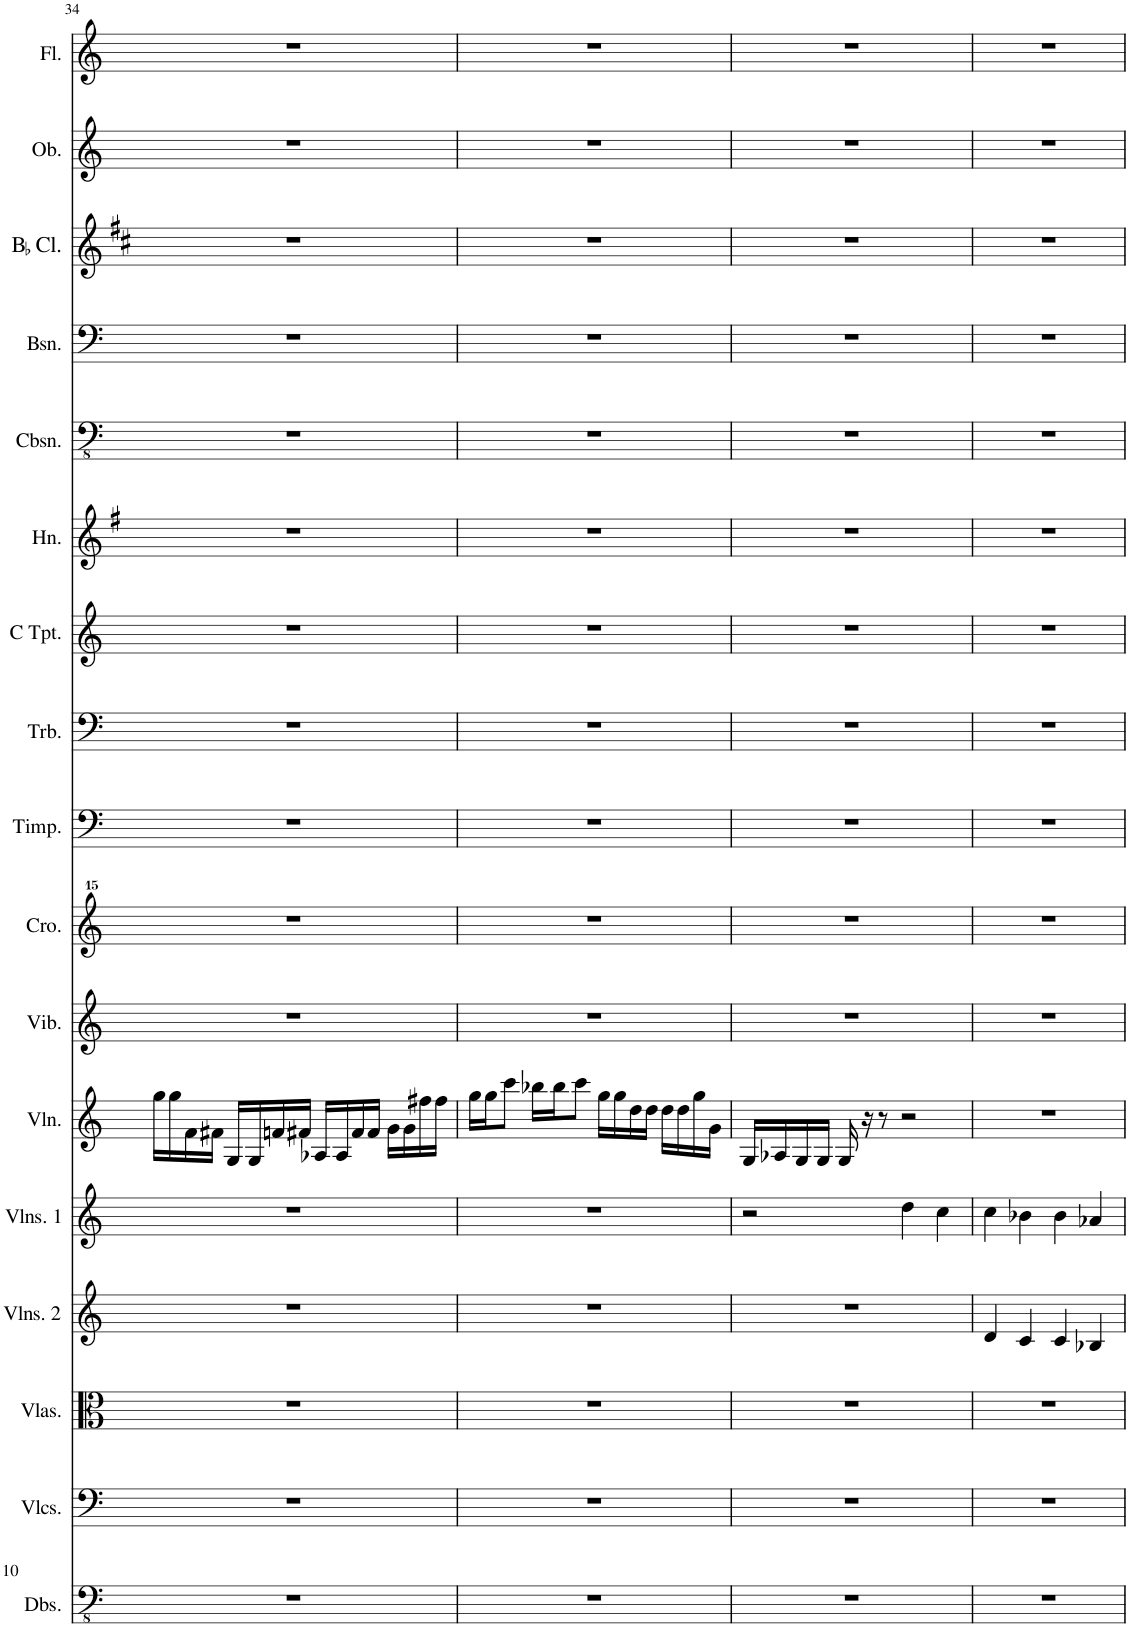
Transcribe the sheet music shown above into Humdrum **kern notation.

**kern	**kern	**kern	**kern	**kern	**kern	**kern	**kern	**kern	**kern	**kern	**kern	**kern	**kern	**kern	**kern	**kern
*part17	*part16	*part15	*part14	*part13	*part12	*part11	*part10	*part9	*part8	*part7	*part6	*part5	*part4	*part3	*part2	*part1
*staff17	*staff16	*staff15	*staff14	*staff13	*staff12	*staff11	*staff10	*staff9	*staff8	*staff7	*staff6	*staff5	*staff4	*staff3	*staff2	*staff1
*I"Double Basses	*I"Violoncellos	*I"Violas	*I"Violins 2	*I"Violins 1	*I"Violin	*I"Vibraphone	*I"Crotales	*I"Timpani	*I"Trombone	*I"C Trumpet	*I"Horn	*I"Contrabassoon	*I"Bassoon	*I"BaccidentalFlat Clarinet	*I"Oboe	*I"Flute
*I'Dbs.	*I'Vlcs.	*I'Vlas.	*I'Vlns. 2	*I'Vlns. 1	*I'Vln.	*I'Vib.	*I'Cro.	*I'Timp.	*I'Trb.	*I'C Tpt.	*I'Hn.	*I'Cbsn.	*I'Bsn.	*I'BaccidentalFlat Cl.	*I'Ob.	*I'Fl.
!!LO:PB:g=z
*clefFv4	*clefF4	*clefC3	*clefG2	*clefG2	*clefG2	*clefG2	*clefG^^2	*clefF4	*clefF4	*clefG2	*clefG2	*clefFv4	*clefF4	*clefG2	*clefG2	*clefG2
*	*	*	*	*	*	*	*	*	*	*	*Trd4c7	*Trd7c12	*	*Trd1c2	*	*
*k[]	*k[]	*k[]	*k[]	*k[]	*k[]	*k[]	*k[]	*k[]	*k[]	*k[]	*k[f#]	*k[]	*k[]	*k[f#c#]	*k[]	*k[]
*M4/4	*M4/4	*M4/4	*M4/4	*M4/4	*M4/4	*M4/4	*M4/4	*	*M4/4	*M4/4	*M4/4	*M4/4	*M4/4	*M4/4	*M4/4	*M4/4
=34	=34	=34	=34	=34	=34	=34	=34	=34	=34	=34	=34	=34	=34	=34	=34	=34
1r	1r	1r	1r	1r	16gg\LL	1r	1r	1r	1r	1r	1r	1r	1r	1r	1r	1r
.	.	.	.	.	16gg\	.	.	.	.	.	.	.	.	.	.	.
.	.	.	.	.	16f\	.	.	.	.	.	.	.	.	.	.	.
.	.	.	.	.	16f#X\JJ	.	.	.	.	.	.	.	.	.	.	.
.	.	.	.	.	16G/LL	.	.	.	.	.	.	.	.	.	.	.
.	.	.	.	.	16G/	.	.	.	.	.	.	.	.	.	.	.
.	.	.	.	.	16fn/	.	.	.	.	.	.	.	.	.	.	.
.	.	.	.	.	16f#X/JJ	.	.	.	.	.	.	.	.	.	.	.
.	.	.	.	.	16A-X/LL	.	.	.	.	.	.	.	.	.	.	.
.	.	.	.	.	16A-/	.	.	.	.	.	.	.	.	.	.	.
.	.	.	.	.	16f#/	.	.	.	.	.	.	.	.	.	.	.
.	.	.	.	.	16f#/JJ	.	.	.	.	.	.	.	.	.	.	.
.	.	.	.	.	16g\LL	.	.	.	.	.	.	.	.	.	.	.
.	.	.	.	.	16g\	.	.	.	.	.	.	.	.	.	.	.
.	.	.	.	.	16ff#X\	.	.	.	.	.	.	.	.	.	.	.
.	.	.	.	.	16ff#\JJ	.	.	.	.	.	.	.	.	.	.	.
=35	=35	=35	=35	=35	=35	=35	=35	=35	=35	=35	=35	=35	=35	=35	=35	=35
1r	1r	1r	1r	1r	16gg\LL	1r	1r	1r	1r	1r	1r	1r	1r	1r	1r	1r
.	.	.	.	.	16gg\J	.	.	.	.	.	.	.	.	.	.	.
.	.	.	.	.	8ccc\J	.	.	.	.	.	.	.	.	.	.	.
.	.	.	.	.	16bb-X\LL	.	.	.	.	.	.	.	.	.	.	.
.	.	.	.	.	16bb-\J	.	.	.	.	.	.	.	.	.	.	.
.	.	.	.	.	8ccc\J	.	.	.	.	.	.	.	.	.	.	.
.	.	.	.	.	16gg\LL	.	.	.	.	.	.	.	.	.	.	.
.	.	.	.	.	16gg\	.	.	.	.	.	.	.	.	.	.	.
.	.	.	.	.	16dd\	.	.	.	.	.	.	.	.	.	.	.
.	.	.	.	.	16dd\JJ	.	.	.	.	.	.	.	.	.	.	.
.	.	.	.	.	16dd\LL	.	.	.	.	.	.	.	.	.	.	.
.	.	.	.	.	16dd\	.	.	.	.	.	.	.	.	.	.	.
.	.	.	.	.	16gg\	.	.	.	.	.	.	.	.	.	.	.
.	.	.	.	.	16g\JJ	.	.	.	.	.	.	.	.	.	.	.
=36	=36	=36	=36	=36	=36	=36	=36	=36	=36	=36	=36	=36	=36	=36	=36	=36
1r	1r	1r	1r	2r	16G/LL	1r	1r	1r	1r	1r	1r	1r	1r	1r	1r	1r
.	.	.	.	.	16A-X/	.	.	.	.	.	.	.	.	.	.	.
.	.	.	.	.	16G/	.	.	.	.	.	.	.	.	.	.	.
.	.	.	.	.	16G/JJ	.	.	.	.	.	.	.	.	.	.	.
.	.	.	.	.	16G/	.	.	.	.	.	.	.	.	.	.	.
.	.	.	.	.	16r	.	.	.	.	.	.	.	.	.	.	.
.	.	.	.	.	8r	.	.	.	.	.	.	.	.	.	.	.
.	.	.	.	4dd\	2r	.	.	.	.	.	.	.	.	.	.	.
.	.	.	.	4cc\	.	.	.	.	.	.	.	.	.	.	.	.
=37	=37	=37	=37	=37	=37	=37	=37	=37	=37	=37	=37	=37	=37	=37	=37	=37
1r	1r	1r	4d/	4cc\	1r	1r	1r	1r	1r	1r	1r	1r	1r	1r	1r	1r
.	.	.	4c/	4b-X\	.	.	.	.	.	.	.	.	.	.	.	.
.	.	.	4c/	4b-\	.	.	.	.	.	.	.	.	.	.	.	.
.	.	.	4B-X/	4a-X/	.	.	.	.	.	.	.	.	.	.	.	.
=	=	=	=	=	=	=	=	=	=	=	=	=	=	=	=	=
*-	*-	*-	*-	*-	*-	*-	*-	*-	*-	*-	*-	*-	*-	*-	*-	*-
